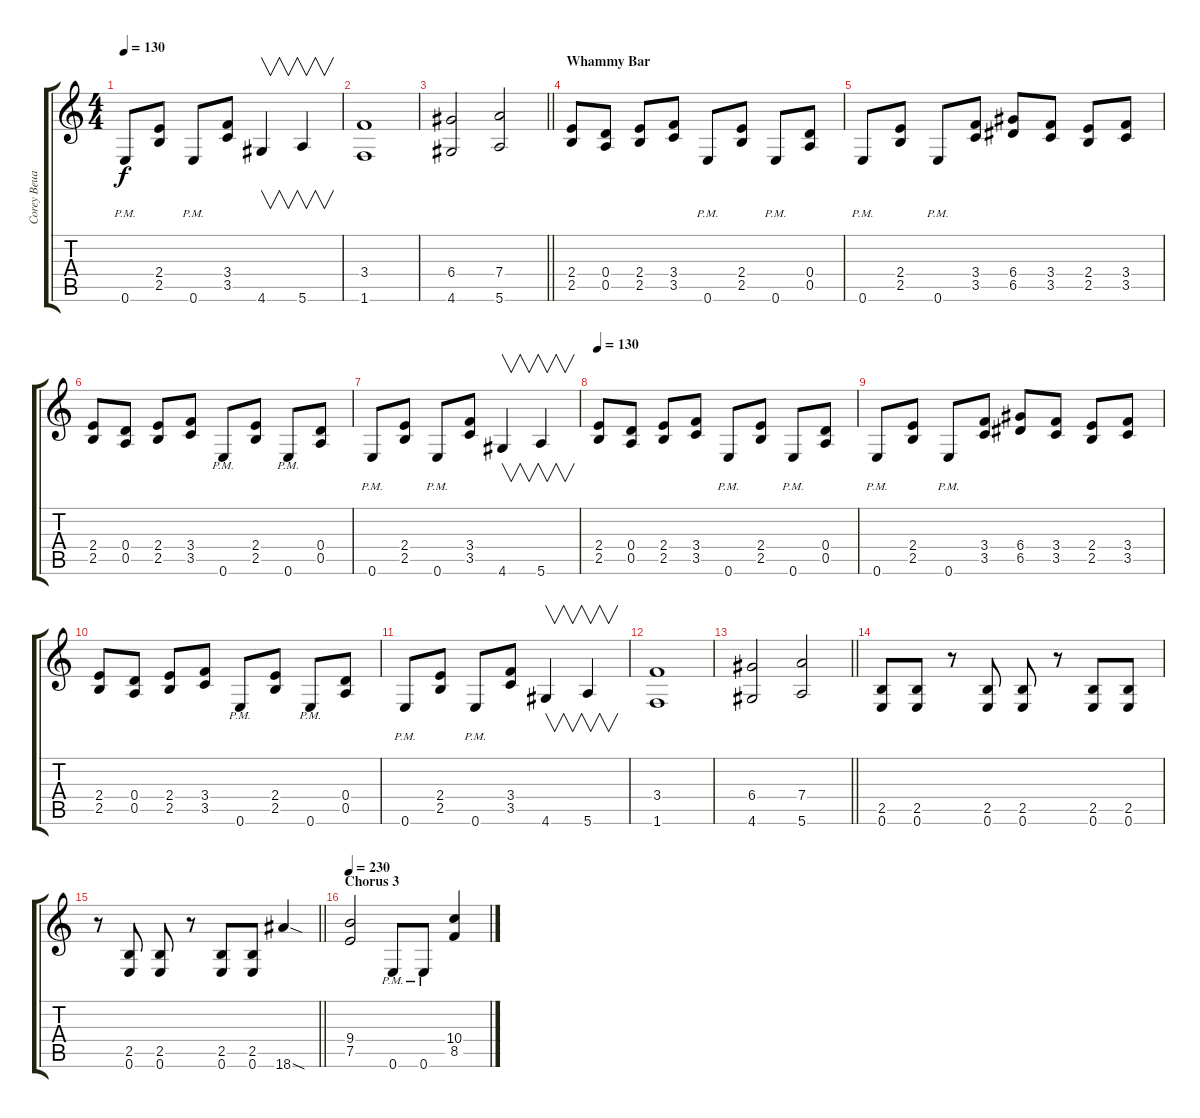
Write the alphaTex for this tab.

\track ("Corey Beualieu" "Corey Beua") {instrument distortionguitar}
\staff {score tabs}
\tuning (E4 B3 G3 D3 A2 E2) {hide}
\ts (4 4)
\tempo 130
\clef g2
\ks c
0.6{pm}.8{dy f} (2.4 2.5).8 0.6{pm}.8 (3.4 3.5).8 4.6.4{v} 5.6.4{v} |
(3.4 1.6).1 |
\barLineRight lightlight
(6.4 4.6).2 (7.4 5.6).2 |
\section ("" "Whammy Bar")
(2.4 2.5).8 (0.4 0.5).8 (2.4 2.5).8 (3.4 3.5).8 0.6{pm}.8 (2.4 2.5).8 0.6{pm}.8 (0.4 0.5).8 |
0.6{pm}.8 (2.4 2.5).8 0.6{pm}.8 (3.4 3.5).8 (6.4 6.5).8 (3.4 3.5).8 (2.4 2.5).8 (3.4 3.5).8 |
(2.4 2.5).8 (0.4 0.5).8 (2.4 2.5).8 (3.4 3.5).8 0.6{pm}.8 (2.4 2.5).8 0.6{pm}.8 (0.4 0.5).8 |
0.6{pm}.8 (2.4 2.5).8 0.6{pm}.8 (3.4 3.5).8 4.6.4{v} 5.6.4{v} |
\tempo 130
(2.4 2.5).8 (0.4 0.5).8 (2.4 2.5).8 (3.4 3.5).8 0.6{pm}.8 (2.4 2.5).8 0.6{pm}.8 (0.4 0.5).8 |
0.6{pm}.8 (2.4 2.5).8 0.6{pm}.8 (3.4 3.5).8 (6.4 6.5).8 (3.4 3.5).8 (2.4 2.5).8 (3.4 3.5).8 |
(2.4 2.5).8 (0.4 0.5).8 (2.4 2.5).8 (3.4 3.5).8 0.6{pm}.8 (2.4 2.5).8 0.6{pm}.8 (0.4 0.5).8 |
0.6{pm}.8 (2.4 2.5).8 0.6{pm}.8 (3.4 3.5).8 4.6.4{v} 5.6.4{v} |
(3.4 1.6).1 |
\barLineRight lightlight
(6.4 4.6).2 (7.4 5.6).2 |
(2.5 0.6).8 (2.5 0.6).8 r.8 (2.5 0.6).8 (2.5 0.6).8 r.8 (2.5 0.6).8 (2.5 0.6).8 |
\barLineRight lightlight
r.8 (2.5 0.6).8 (2.5 0.6).8 r.8 (2.5 0.6).8 (2.5 0.6).8 18.6{sod}.4 |
\section ("" "Chorus 3")
\tempo 230
(9.4 7.5).2{volume 13} 0.6{pm}.8 0.6{pm}.8 (10.4 8.5).4
